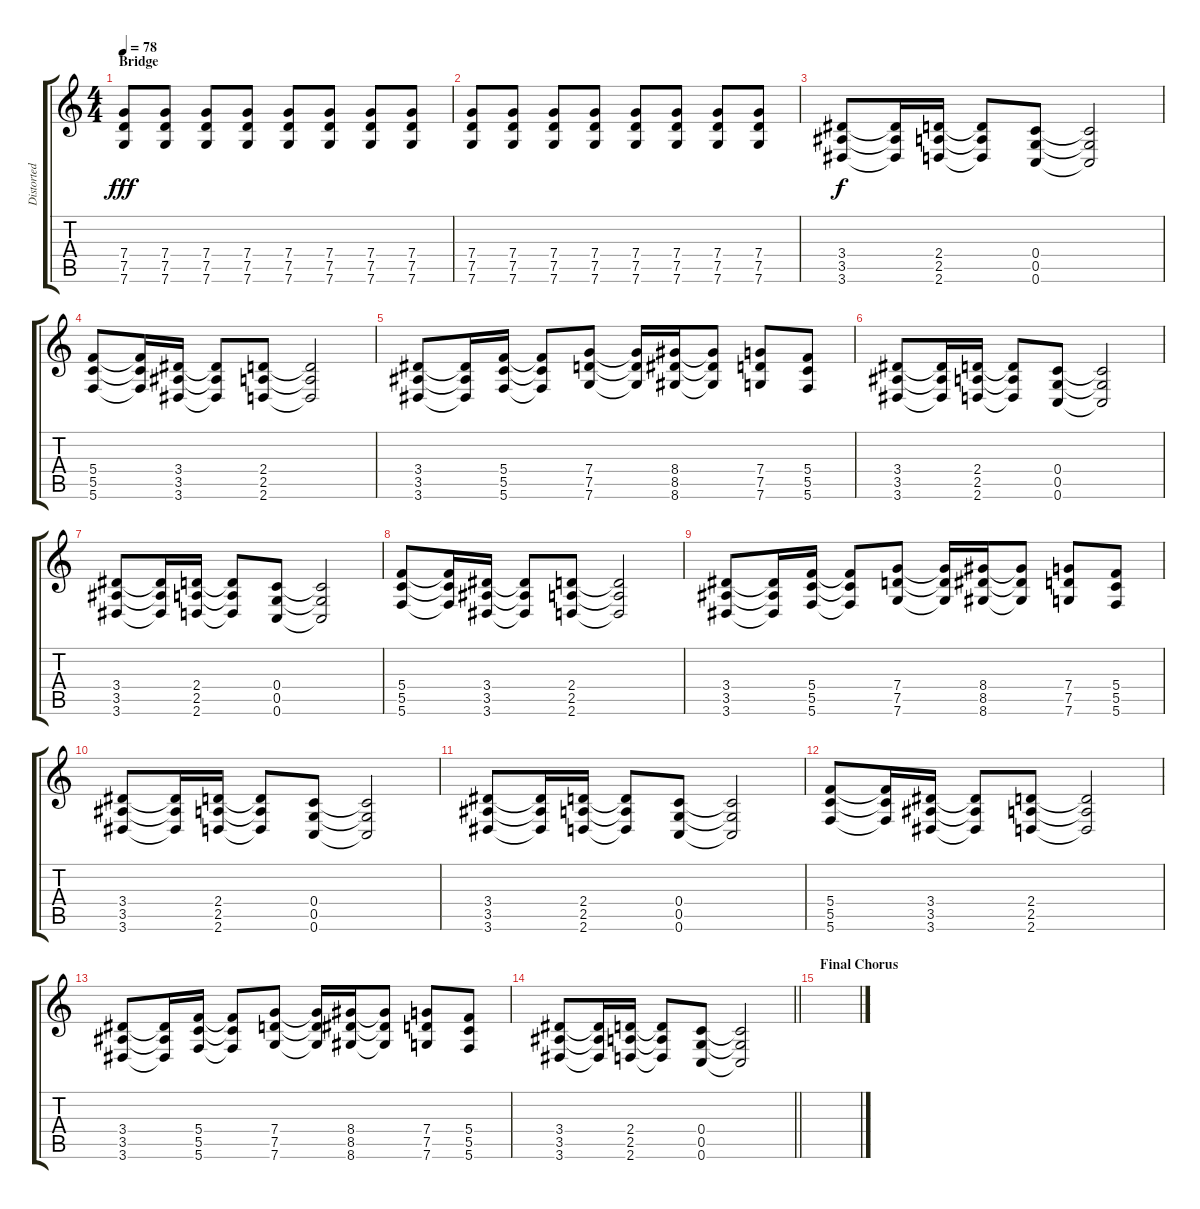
\track ("Distorted Guitar" "Distorted ") {instrument distortionguitar}
\staff {score tabs}
\tuning (D4 A3 F3 C3 G2 C2) {hide}
\ts (4 4)
\section ("" "Bridge")
\tempo 78
\clef g2
\ks c
(7.4 7.5 7.6).8{dy fff} (7.4 7.5 7.6).8 (7.4 7.5 7.6).8 (7.4 7.5 7.6).8 (7.4 7.5 7.6).8 (7.4 7.5 7.6).8 (7.4 7.5 7.6).8 (7.4 7.5 7.6).8 |
(7.4 7.5 7.6).8 (7.4 7.5 7.6).8 (7.4 7.5 7.6).8 (7.4 7.5 7.6).8 (7.4 7.5 7.6).8 (7.4 7.5 7.6).8 (7.4 7.5 7.6).8 (7.4 7.5 7.6).8 |
(3.4 3.5 3.6).8{dy f} (3.4{t} 3.5{t} 3.6{t}).16 (2.4 2.5 2.6).16 (2.4{t} 2.5{t} 2.6{t}).8 (0.4 0.5 0.6).8 (0.4{t} 0.5{t} 0.6{t}).2 |
(5.4 5.5 5.6).8 (5.4{t} 5.5{t} 5.6{t}).16 (3.4 3.5 3.6).16 (3.4{t} 3.5{t} 3.6{t}).8 (2.4 2.5 2.6).8 (2.4{t} 2.5{t} 2.6{t}).2 |
(3.4 3.5 3.6).8 (3.4{t} 3.5{t} 3.6{t}).16 (5.4 5.5 5.6).16 (5.4{t} 5.5{t} 5.6{t}).8 (7.4 7.5 7.6).8 (7.4{t} 7.5{t} 7.6{t}).16 (8.4 8.5 8.6).16 (8.4{t} 8.5{t} 8.6{t}).8 (7.4 7.5 7.6).8 (5.4 5.5 5.6).8 |
(3.4 3.5 3.6).8 (3.4{t} 3.5{t} 3.6{t}).16 (2.4 2.5 2.6).16 (2.4{t} 2.5{t} 2.6{t}).8 (0.4 0.5 0.6).8 (0.4{t} 0.5{t} 0.6{t}).2 |
(3.4 3.5 3.6).8 (3.4{t} 3.5{t} 3.6{t}).16 (2.4 2.5 2.6).16 (2.4{t} 2.5{t} 2.6{t}).8 (0.4 0.5 0.6).8 (0.4{t} 0.5{t} 0.6{t}).2 |
(5.4 5.5 5.6).8 (5.4{t} 5.5{t} 5.6{t}).16 (3.4 3.5 3.6).16 (3.4{t} 3.5{t} 3.6{t}).8 (2.4 2.5 2.6).8 (2.4{t} 2.5{t} 2.6{t}).2 |
(3.4 3.5 3.6).8 (3.4{t} 3.5{t} 3.6{t}).16 (5.4 5.5 5.6).16 (5.4{t} 5.5{t} 5.6{t}).8 (7.4 7.5 7.6).8 (7.4{t} 7.5{t} 7.6{t}).16 (8.4 8.5 8.6).16 (8.4{t} 8.5{t} 8.6{t}).8 (7.4 7.5 7.6).8 (5.4 5.5 5.6).8 |
(3.4 3.5 3.6).8 (3.4{t} 3.5{t} 3.6{t}).16 (2.4 2.5 2.6).16 (2.4{t} 2.5{t} 2.6{t}).8 (0.4 0.5 0.6).8 (0.4{t} 0.5{t} 0.6{t}).2 |
(3.4 3.5 3.6).8 (3.4{t} 3.5{t} 3.6{t}).16 (2.4 2.5 2.6).16 (2.4{t} 2.5{t} 2.6{t}).8 (0.4 0.5 0.6).8 (0.4{t} 0.5{t} 0.6{t}).2 |
(5.4 5.5 5.6).8 (5.4{t} 5.5{t} 5.6{t}).16 (3.4 3.5 3.6).16 (3.4{t} 3.5{t} 3.6{t}).8 (2.4 2.5 2.6).8 (2.4{t} 2.5{t} 2.6{t}).2 |
(3.4 3.5 3.6).8 (3.4{t} 3.5{t} 3.6{t}).16 (5.4 5.5 5.6).16 (5.4{t} 5.5{t} 5.6{t}).8 (7.4 7.5 7.6).8 (7.4{t} 7.5{t} 7.6{t}).16 (8.4 8.5 8.6).16 (8.4{t} 8.5{t} 8.6{t}).8 (7.4 7.5 7.6).8 (5.4 5.5 5.6).8 |
\barLineRight lightlight
(3.4 3.5 3.6).8 (3.4{t} 3.5{t} 3.6{t}).16 (2.4 2.5 2.6).16 (2.4{t} 2.5{t} 2.6{t}).8 (0.4 0.5 0.6).8 (0.4{t} 0.5{t} 0.6{t}).2 |
\section ("" "Final Chorus")
